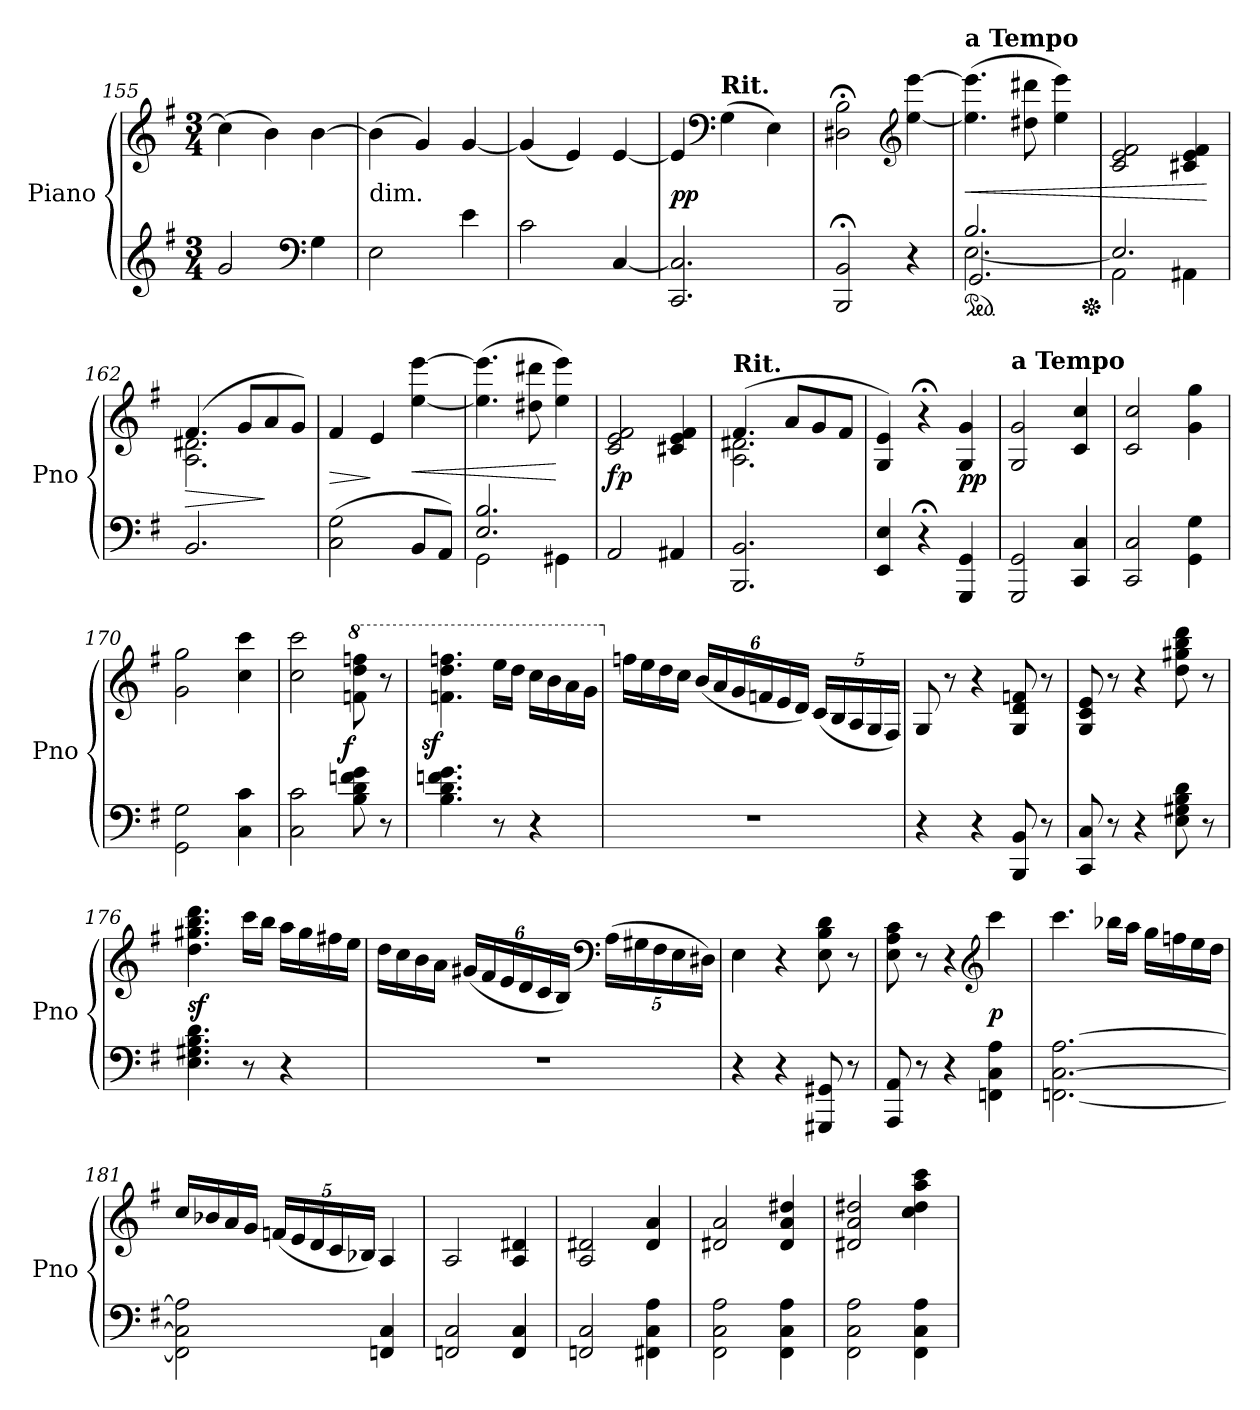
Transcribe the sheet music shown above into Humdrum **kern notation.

**kern	**kern	**dynam
*part1	*part1	*part1
*staff2	*staff1	*staff1/2
*I"Piano	*	*
*I'Pno	*	*
*clefG2	*clefG2	*
*k[f#]	*k[f#]	*
*M3/4	*M3/4	*
=155	=155	=155
2g	(4cc]	.
.	4b)	.
*clefF4	*	*
4G	[4b	.
=156	=156	=156
!	!LO:TX:c:t=dim.	!
2E	(4b]	.
.	4g)	.
4e	[4g	.
=157	=157	=157
2c	(4g]	.
.	4e)	.
[4C	[4e	.
=158	=158	=158
2.CC 2.C]	4e]	pp
*	*clefF4	*
!	!LO:TX:a:B:t=Rit.	!
.	(4G	.
.	4E)	.
=159	=159	=159
2BBB;< 2BB;<	2D#X;< 2B;<	.
*	*clefG2	*
4r	[4ee [4eee	.
=160	=160	=160
*^	*	*
*	*^	*	*
!	!	!	!LO:TX:a:B:t=a Tempo	!
*ped	*	*	*	*
2.B	[2.E	2.GG	(4.ee] 4.eee]	<
.	.	.	8dd#X 8ddd#X	.
.	.	.	4ee 4eee)	.
*v	*v	*v	*	*
*Xped	*	*
=161	=161	=161
*^	*	*
2.E]	2AA	2c 2e 2f#	.
.	4AA#X	4c#X 4e 4f#	.
*v	*v	*	*
.	.	[
=162	=162	=162
*	*^	*
2.BB	(4.f#	2.A 2.d#X	>
.	8gL	.	.
.	8a	.	]
.	8gJ)	.	.
*	*v	*v	*
=163	=163	=163
(2C 2G	4f#	>
.	4e	]
8BBL	[4ee [4eee	<
8AAJ)	.	.
=164	=164	=164
*^	*	*
2.E 2.B	2GG	(4.ee] 4.eee]	.
.	.	8dd#X 8ddd#X	.
.	4GG#X	4ee 4eee)	[
*v	*v	*	*
=165	=165	=165
2AA	2c 2e 2f#	fp
4AA#X	4c#X 4e 4f#	.
=166	=166	=166
*	*^	*
!	!LO:TX:a:B:t=Rit.	!	!
2.BBB 2.BB	(4.f#	2.A 2.d#X	.
.	8aL	.	.
.	8g	.	.
.	8f#J	.	.
*	*v	*v	*
=167	=167	=167
4EE 4E	4G 4e)	.
4r;<	4r;<	.
4GGG 4GG	4G 4g	pp
=168	=168	=168
!	!LO:TX:a:B:t=a Tempo	!
2GGG 2GG	2G 2g	.
4CC 4C	4c 4cc	.
=169	=169	=169
2CC 2C	2c 2cc	.
4GG\ 4G\	4g 4gg	.
=170	=170	=170
2GG\ 2G\	2g 2gg	.
4C 4c	4cc 4ccc	.
=171	=171	=171
2C 2c	2cc 2ccc	.
*	*8va	*
!	!	!LO:DY:rj
8B 8d 8fn 8g	8ffn 8ddd 8fffn	f
8r	8r	.
=172	=172	=172
!	!	!LO:DY:rj
4.B 4.d 4.fn 4.g	4.ffn 4.ddd 4.fffn	sf
8r	16eeeLL	.
.	16dddJJ	.
4r	16ccc\LL	.
.	16bb\	.
.	16aa\	.
.	16gg\JJ	.
=173	=173	=173
*	*X8va	*
2.r	16ffnLL	.
.	16ee	.
.	16dd	.
.	16ccJJ	.
.	(24bLL	.
.	24a	.
.	24g	.
.	24fn	.
.	24e	.
.	24dJJ)	.
.	(>20c/LL	.
.	20B/	.
.	20A/	.
.	20G/	.
.	20F#/JJ)	.
=174	=174	=174
4r	8G	.
.	8r	.
4r	4r	.
8BBB 8BB	8G 8d 8fn	.
8r	8r	.
=175	=175	=175
8CC 8C	8G 8c 8e	.
8r	8r	.
4r	4r	.
8E 8G#X 8B 8d	8dd 8gg#X 8bb 8ddd	.
8r	8r	.
=176	=176	=176
4.E 4.G#X 4.B 4.d	4.dd 4.gg#X 4.bb 4.ddd	sf
8r	16cccLL	.
.	16bbJJ	.
4r	16aaLL	.
.	16gg#	.
.	16ff#X	.
.	16eeJJ	.
=177	=177	=177
2.r	16ddLL	.
.	16cc	.
.	16b	.
.	16aJJ	.
.	(24g#XLL	.
.	24f#	.
.	24e	.
.	24d	.
.	24c	.
.	24BJJ)	.
*	*clefF4	*
.	(20ALL	.
.	20G#X	.
.	20F#	.
.	20E	.
.	20D#XJJ)	.
=178	=178	=178
4r	4E	.
4r	4r	.
8GGG#X 8GG#X	8E 8B 8d	.
8r	8r	.
=179	=179	=179
8AAA 8AA	8E 8A 8c	.
8r	8r	.
4r	4r	.
*	*clefG2	*
4FFn\ 4C\ 4A\	4ccc	p
=180	=180	=180
[2.FFn\ [2.C\ [2.A\	4.ccc	.
.	16bb-XLL	.
.	16aaJJ	.
.	16ggLL	.
.	16ffn	.
.	16ee	.
.	16ddJJ	.
=181	=181	=181
2FFn]\ 2C]\ 2A]\	16ccLL	.
.	16b-X	.
.	16a	.
.	16gJJ	.
.	(20fnLL	.
.	20e	.
.	20d	.
.	20c	.
.	20B-XJJ)	.
4FF 4C	4A	.
=182	=182	=182
2FFn 2C	2A	.
4FF 4C	4A 4d#X	.
=183	=183	=183
2FFn 2C	2A 2d#X	.
4FF#X\ 4C\ 4A\	4d# 4a	.
=184	=184	=184
2FF#\ 2C\ 2A\	2d#X 2a	.
4FF#\ 4C\ 4A\	4d# 4a 4dd#X	.
=185	=185	=185
2FF#\ 2C\ 2A\	2d#X 2a 2dd#X	.
4FF#\ 4C\ 4A\	4cc 4dd# 4aa 4ccc	.
=	=	=
*-	*-	*-
